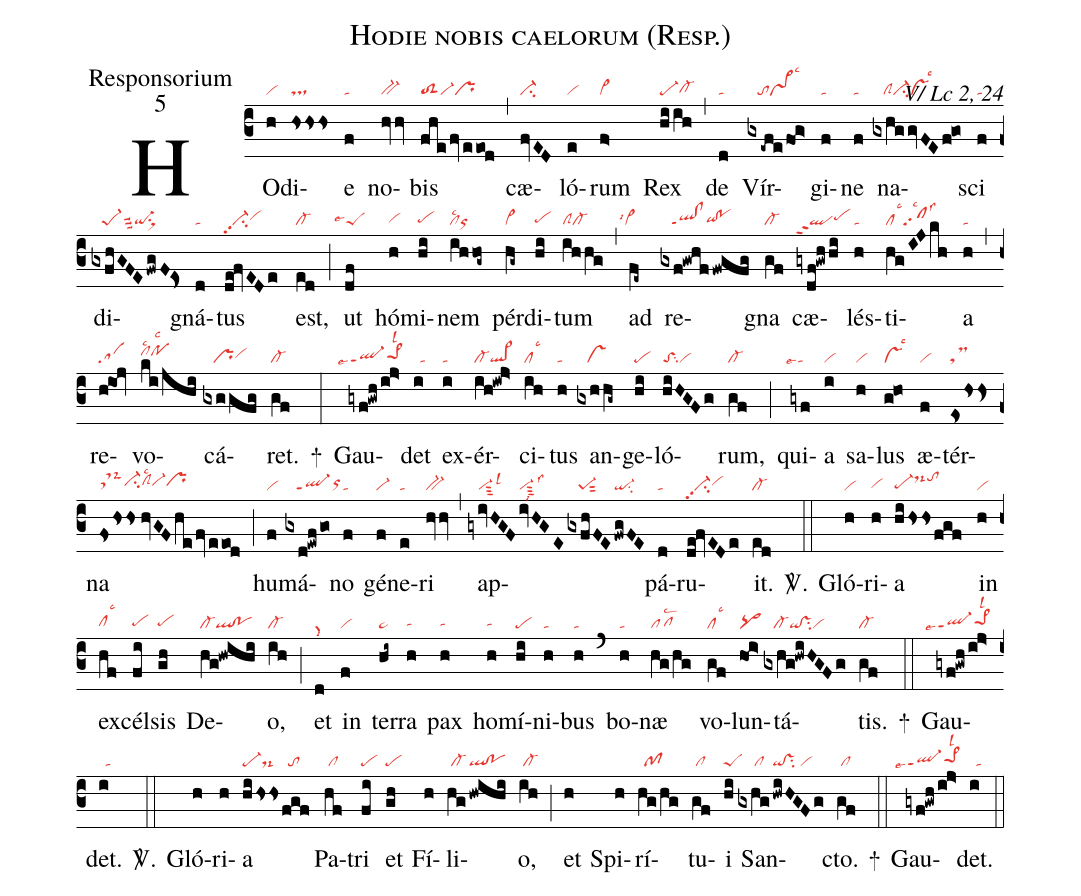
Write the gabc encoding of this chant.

name:Hodie nobis caelorum (Resp.);
office-part:Responsorium;
mode:5;
commentary:V/ Lc 2, 24;
nabc-lines:1;
%%
(c3)
HO(h|vi)di(hsss|ts)e(f|ta) no(hvhv|bv-)bis(fhe/fveeod|toS2vi-pr) (,)
cæ(fvED|ci-)ló(e|vi)rum(f>|vi>) Rex(hiih|pe-cl-hg) (,)
de(d|ta) Vír(gx-efefo!g>|///tovs>lsc3)gi(f|ta)ne(f|ta) na(gxhggvFEf!go|///clSci-vslsc3)sci(f|ta) di(gxfhGFE/fwgF!Es>|///pe-1suu3qi-su1sux1)gná(d|ta)tus(de!fvEDe|vi-pp2su2vihh) est,(ed|cl-) (;)
ut(df|```peSlse4) hó(h|vihg)mi(hi|pehg)nem(ihhog~|cllsc2or) pér(hg~|vi>)di(hi|pehg)tum(ihhg|clScl-) (,)
ad(fe~|```vi>lsi4) re(gxf!gwhf/fwgfg|///ql!clppt1qihg!pohg)gna(gf|cl-) cæ(gydf!gwhhi|qlppt2pehh)lés(h|ta)ti(hgIJkh|cllsc3sflsc2lss3)a(h|ta) (,)
re(hiOj|sa)vo(ki/jhi|clhilsc2pohilsc2)cá(gxggfg|///prvihh)ret.(gf|cl-) +(:)
Gau(gyf!gwh/ij>|```ql-ppt1lse7pe>1hhlsl2)det(i|//ta) ex(i|ta)ér(ih!iwj>|cl-ql>)ci(ih|cllsc3)tus(h|ta) an(gxhhg~~|///vs)ge(hi|pe)ló(hiHGFg|toSsu2vi)rum,(gf|cl-) (;)
qui(gyf|`talse4)a(i|vi) sa(h|vi)lus(g!ho|vslsc3) æ(f|vi)tér(eshss>|tsM)na(fshss//hvGFhefveeod|tsM-ci-hhclShhlsc2vi-hhprhh) (;)
hu(f|vi)má(gxd!ewf/go|///ql-ppt1orhh)no(f|ta) gé(f|vi-)ne(e|ta)ri(hvhv|bv-) (,)
ap(gyivHGF|///vi-sut3lsl3|ivHGE|vi-sut3lss3lsi8|gxfhFE/|///pe-1sut2|fwgFE|qi-su2)pá(d|ta)ru(de!fvEDe|vi-pp2su2vihh)it.(ed|cl-) <sp>V/</sp>.(::)
Gló(h|vi)ri(h|vihg)a(hi/hssfgf|pe-hgds-hjtohj) in(h|vi) ex(hf|clhglsc3)cél(fi|pehg)sis(gh|pehg) De(hg!hwihi|cl-ql!po)o,(ih|cl-) (;)
et(d|grlsi8) in(f|vi) ter(hi~|ta>)ra(h|tahg) pax(h|tahg) ho(h|tahg)mí(hi|pe)ni(h|ta)bus(h|ta) (`)
bo(h|ta)næ(hg/hg|pflsc2) vo(gf|cllsc3)lun(ho!i>|pq>)tá(gxhg!hwiHGFg|///cl-qi!vssu2vi)tis.(gf|cl-) +(::)
Gau(gyf!gwh/ij>|```ql-ppt1lse7pe>1hhlsl2)det.(i|//ta) <sp>V/</sp>.(::)
Gló(h)ri(h)a(hi|pe-|/hss|//ds-|/fgf|//to) Pa(hf|/cl)tri(fi|pe) et(gh|pe) Fí(h)li(hg|/cl-|!hwihi|ql!po)o,(ih|/cl-) (;)
et(h) Spi(h)rí(hg/hg|//pf)tu(gf|/cl)i(hi|peS) San(gxhg|/////cl|!hwiHGFg|qi!vssu2/vi)cto.(gf|/cl) +(::)
Gau(gyf!gwh/ij>|```ql-ppt1lse7pe>1hhlsl2)det.(i|//ta) (::)
